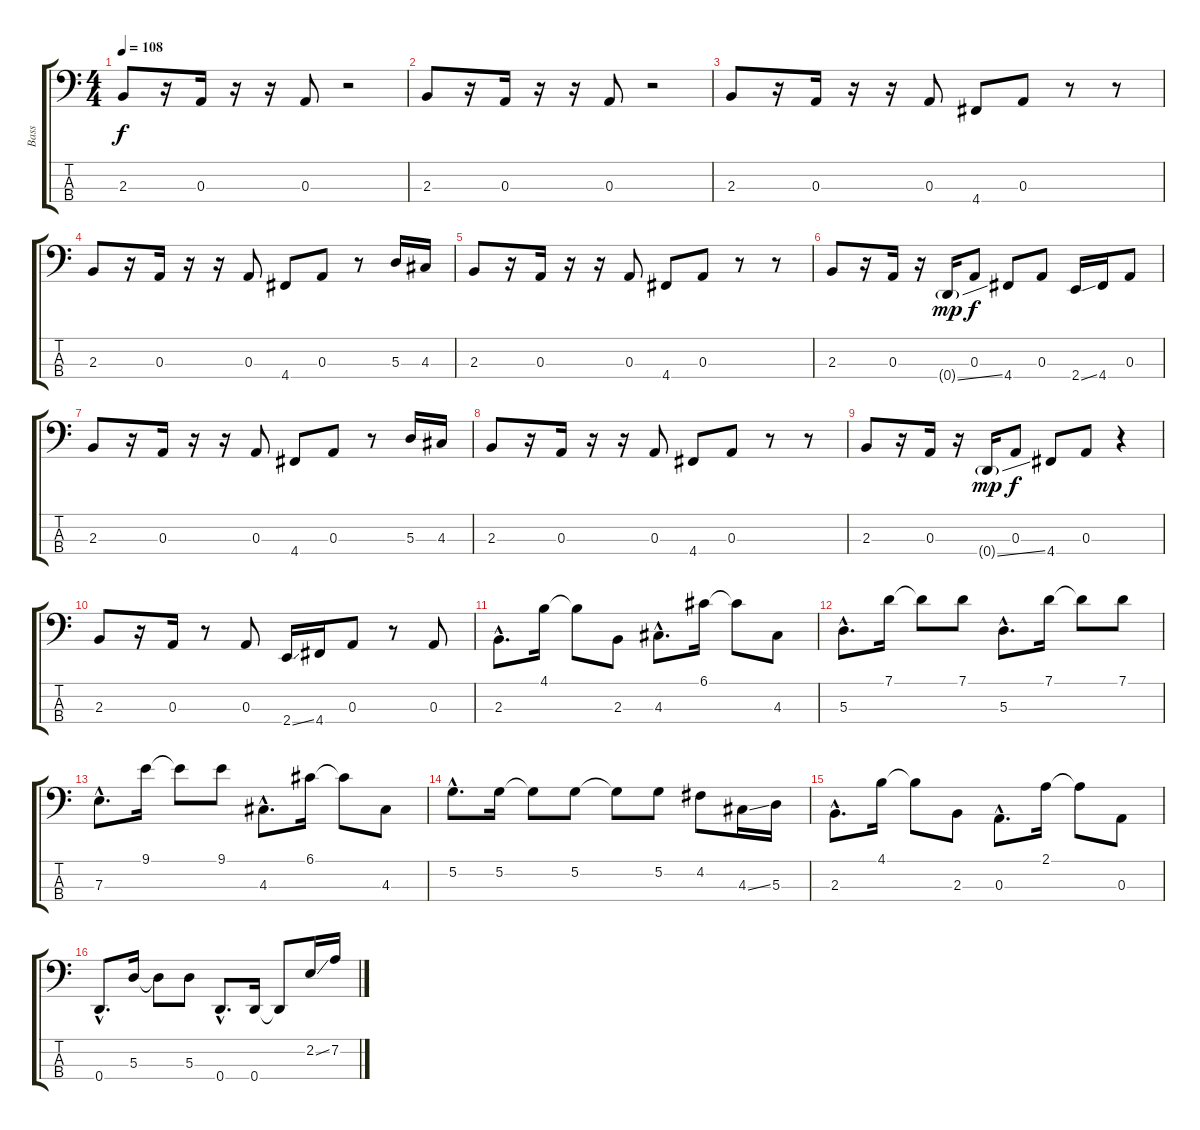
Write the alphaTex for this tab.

\track ("Bass" "Bass") {instrument electricbassfinger}
\staff {score tabs}
\tuning (G2 D2 A1 D1) {hide}
\ts (4 4)
\tempo 108
\clef f4
\ks c
2.3.8{dy f} r.16 0.3.16 r.16 r.16 0.3.8 r.2 |
2.3.8 r.16 0.3.16 r.16 r.16 0.3.8 r.2 |
2.3.8 r.16 0.3.16 r.16 r.16 0.3.8 4.4.8 0.3.8 r.8 r.8 |
2.3.8 r.16 0.3.16 r.16 r.16 0.3.8 4.4.8 0.3.8 r.8 5.3.16 4.3.16 |
2.3.8 r.16 0.3.16 r.16 r.16 0.3.8 4.4.8 0.3.8 r.8 r.8 |
2.3.8 r.16 0.3.16 r.16 0.4{ss g}.16{dy mp} 0.3.8{dy f} 4.4.8 0.3.8 2.4{ss}.16 4.4.16 0.3.8 |
2.3.8 r.16 0.3.16 r.16 r.16 0.3.8 4.4.8 0.3.8 r.8 5.3.16 4.3.16 |
2.3.8 r.16 0.3.16 r.16 r.16 0.3.8 4.4.8 0.3.8 r.8 r.8 |
2.3.8 r.16 0.3.16 r.16 0.4{ss g}.16{dy mp} 0.3.8{dy f} 4.4.8 0.3.8 r.4 |
2.3.8 r.16 0.3.16 r.8 0.3.8 2.4{ss}.16 4.4.16 0.3.8 r.8 0.3.8 |
2.3{hac}.8{d} 4.1.16 4.1{t}.8 2.3.8 4.3{hac}.8{d} 6.1.16 6.1{t}.8 4.3.8 |
5.3{hac}.8{d} 7.1.16 7.1{t}.8 7.1.8 5.3{hac}.8{d} 7.1.16 7.1{t}.8 7.1.8 |
7.3{hac}.8{d} 9.1.16 9.1{t}.8 9.1.8 4.3{hac}.8{d} 6.1.16 6.1{t}.8 4.3.8 |
5.2{hac}.8{d} 5.2.16 5.2{t}.8 5.2.8 5.2{t}.8 5.2.8 4.2.8 4.3{ss}.16 5.3.16 |
2.3{hac}.8{d} 4.1.16 4.1{t}.8 2.3.8 0.3{hac}.8{d} 2.1.16 2.1{t}.8 0.3.8 |
0.4{hac}.8{d} 5.3.16 5.3{t}.8 5.3.8 0.4{hac}.8{d} 0.4.16 0.4{t}.8 2.2{ss}.16 7.2.16
